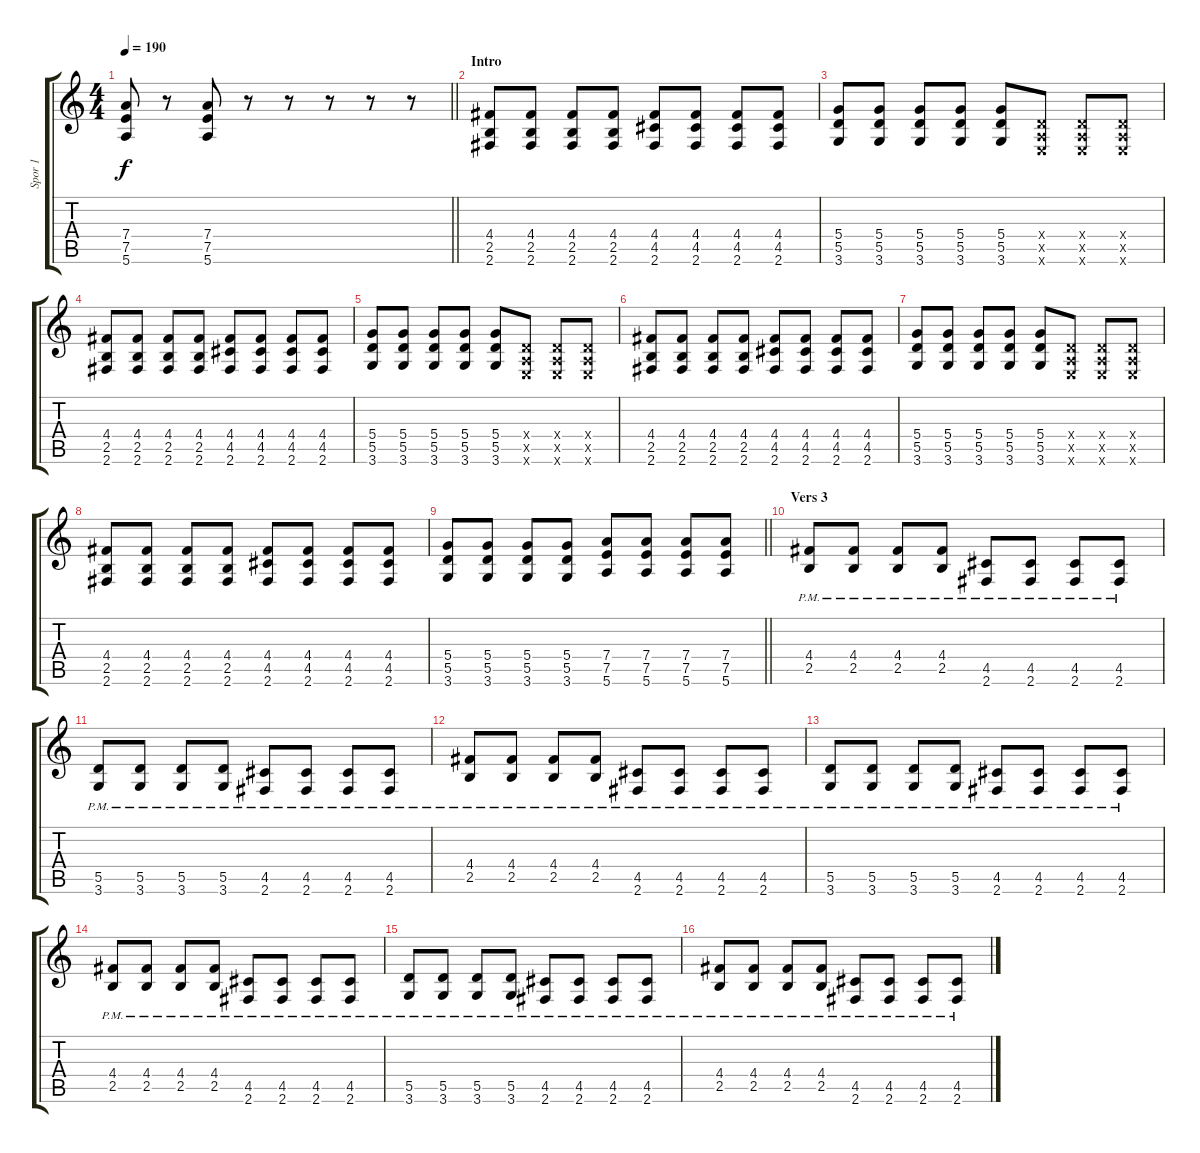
\track ("Spor 1" "Spor 1") {instrument distortionguitar}
\staff {score tabs}
\tuning (E4 B3 G3 D3 A2 E2) {hide}
\ts (4 4)
\tempo 190
\clef g2
\barLineRight lightlight
\ks c
(7.4 7.5 5.6).8{dy f} r.8 (7.4 7.5 5.6).8 r.8 r.8 r.8 r.8 r.8 |
\section ("" "Intro")
(4.4 2.5 2.6).8 (4.4 2.5 2.6).8 (4.4 2.5 2.6).8 (4.4 2.5 2.6).8 (4.4 4.5 2.6).8 (4.4 4.5 2.6).8 (4.4 4.5 2.6).8 (4.4 4.5 2.6).8 |
(5.4 5.5 3.6).8 (5.4 5.5 3.6).8 (5.4 5.5 3.6).8 (5.4 5.5 3.6).8 (5.4 5.5 3.6).8 (0.4{x} 0.5{x} 0.6{x}).8 (0.4{x} 0.5{x} 0.6{x}).8 (0.4{x} 0.5{x} 0.6{x}).8 |
(4.4 2.5 2.6).8 (4.4 2.5 2.6).8 (4.4 2.5 2.6).8 (4.4 2.5 2.6).8 (4.4 4.5 2.6).8 (4.4 4.5 2.6).8 (4.4 4.5 2.6).8 (4.4 4.5 2.6).8 |
(5.4 5.5 3.6).8 (5.4 5.5 3.6).8 (5.4 5.5 3.6).8 (5.4 5.5 3.6).8 (5.4 5.5 3.6).8 (0.4{x} 0.5{x} 0.6{x}).8 (0.4{x} 0.5{x} 0.6{x}).8 (0.4{x} 0.5{x} 0.6{x}).8 |
(4.4 2.5 2.6).8 (4.4 2.5 2.6).8 (4.4 2.5 2.6).8 (4.4 2.5 2.6).8 (4.4 4.5 2.6).8 (4.4 4.5 2.6).8 (4.4 4.5 2.6).8 (4.4 4.5 2.6).8 |
(5.4 5.5 3.6).8 (5.4 5.5 3.6).8 (5.4 5.5 3.6).8 (5.4 5.5 3.6).8 (5.4 5.5 3.6).8 (0.4{x} 0.5{x} 0.6{x}).8 (0.4{x} 0.5{x} 0.6{x}).8 (0.4{x} 0.5{x} 0.6{x}).8 |
(4.4 2.5 2.6).8 (4.4 2.5 2.6).8 (4.4 2.5 2.6).8 (4.4 2.5 2.6).8 (4.4 4.5 2.6).8 (4.4 4.5 2.6).8 (4.4 4.5 2.6).8 (4.4 4.5 2.6).8 |
\barLineRight lightlight
(5.4 5.5 3.6).8 (5.4 5.5 3.6).8 (5.4 5.5 3.6).8 (5.4 5.5 3.6).8 (7.4 7.5 5.6).8 (7.4 7.5 5.6).8 (7.4 7.5 5.6).8 (7.4 7.5 5.6).8 |
\section ("" "Vers 3")
(4.4{pm} 2.5{pm}).8 (4.4{pm} 2.5{pm}).8 (4.4{pm} 2.5{pm}).8 (4.4{pm} 2.5{pm}).8 (4.5{pm} 2.6{pm}).8 (4.5{pm} 2.6{pm}).8 (4.5{pm} 2.6{pm}).8 (4.5{pm} 2.6{pm}).8 |
(5.5{pm} 3.6{pm}).8 (5.5{pm} 3.6{pm}).8 (5.5{pm} 3.6{pm}).8 (5.5{pm} 3.6{pm}).8 (4.5{pm} 2.6{pm}).8 (4.5{pm} 2.6{pm}).8 (4.5{pm} 2.6{pm}).8 (4.5{pm} 2.6{pm}).8 |
(4.4{pm} 2.5{pm}).8 (4.4{pm} 2.5{pm}).8 (4.4{pm} 2.5{pm}).8 (4.4{pm} 2.5{pm}).8 (4.5{pm} 2.6{pm}).8 (4.5{pm} 2.6{pm}).8 (4.5{pm} 2.6{pm}).8 (4.5{pm} 2.6{pm}).8 |
(5.5{pm} 3.6{pm}).8 (5.5{pm} 3.6{pm}).8 (5.5{pm} 3.6{pm}).8 (5.5{pm} 3.6{pm}).8 (4.5{pm} 2.6{pm}).8 (4.5{pm} 2.6{pm}).8 (4.5{pm} 2.6{pm}).8 (4.5{pm} 2.6{pm}).8 |
(4.4{pm} 2.5{pm}).8 (4.4{pm} 2.5{pm}).8 (4.4{pm} 2.5{pm}).8 (4.4{pm} 2.5{pm}).8 (4.5{pm} 2.6{pm}).8 (4.5{pm} 2.6{pm}).8 (4.5{pm} 2.6{pm}).8 (4.5{pm} 2.6{pm}).8 |
(5.5{pm} 3.6{pm}).8 (5.5{pm} 3.6{pm}).8 (5.5{pm} 3.6{pm}).8 (5.5{pm} 3.6{pm}).8 (4.5{pm} 2.6{pm}).8 (4.5{pm} 2.6{pm}).8 (4.5{pm} 2.6{pm}).8 (4.5{pm} 2.6{pm}).8 |
(4.4{pm} 2.5{pm}).8 (4.4{pm} 2.5{pm}).8 (4.4{pm} 2.5{pm}).8 (4.4{pm} 2.5{pm}).8 (4.5{pm} 2.6{pm}).8 (4.5{pm} 2.6{pm}).8 (4.5{pm} 2.6{pm}).8 (4.5{pm} 2.6{pm}).8
